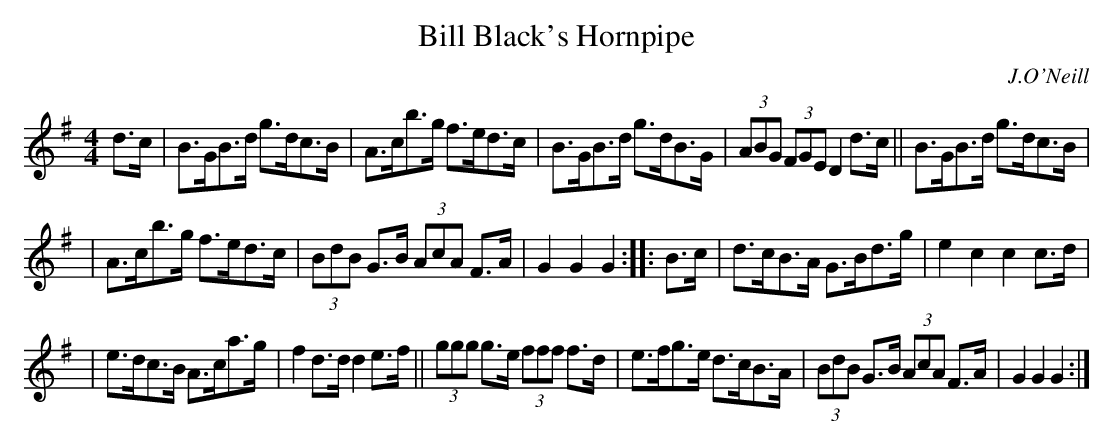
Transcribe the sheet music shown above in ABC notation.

X:1
T: Bill Black's Hornpipe
O: J.O'Neill
M: 4/4
L: 1/8
K: G
d>c | B>GB>d g>dc>B | A>cb>g f>ed>c | B>GB>d g>dB>G | (3ABG (3FGE D2 d>c || B>GB>d g>dc>B |
| A>cb>g f>ed>c | (3BdB G>B (3AcA F>A | G2G2G2 :: B>c | d>cB>A G>Bd>g | e2c2 c2c>d |
| e>dc>B A>ca>g | f2d>d d2e>f || (3ggg g>e (3fff f>d | e>fg>e d>cB>A | (3BdB G>B (3AcA F>A | G2G2 G2 :|
